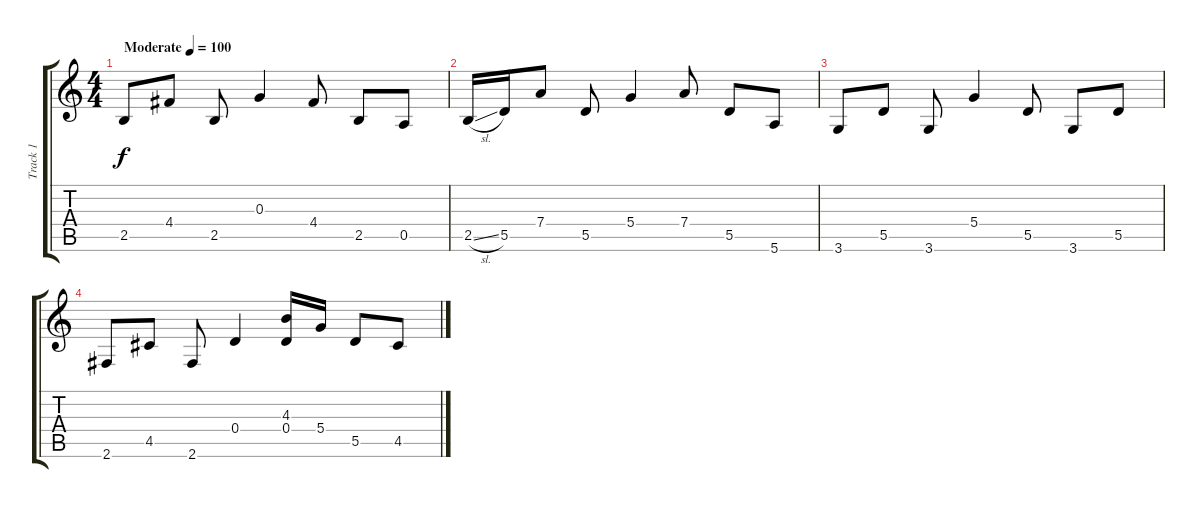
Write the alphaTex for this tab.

\track ("Track 1" "Track 1") {instrument acousticguitarsteel}
\staff {score tabs}
\tuning (E4 B3 G3 D3 A2 E2) {hide}
\ts (4 4)
\tempo (100 "Moderate")
\clef g2
\ks c
2.5.8{dy f instrument acousticguitarsteel} 4.4.8 2.5.8 0.3.4 4.4.8 2.5.8 0.5.8 |
2.5{sl}.16 5.5.16 7.4.8 5.5.8 5.4.4 7.4.8 5.5.8 5.6.8 |
3.6.8 5.5.8 3.6.8 5.4.4 5.5.8 3.6.8 5.5.8 |
2.6.8 4.5.8 2.6.8 0.4.4 (4.3 0.4).16 5.4.16 5.5.8 4.5.8
